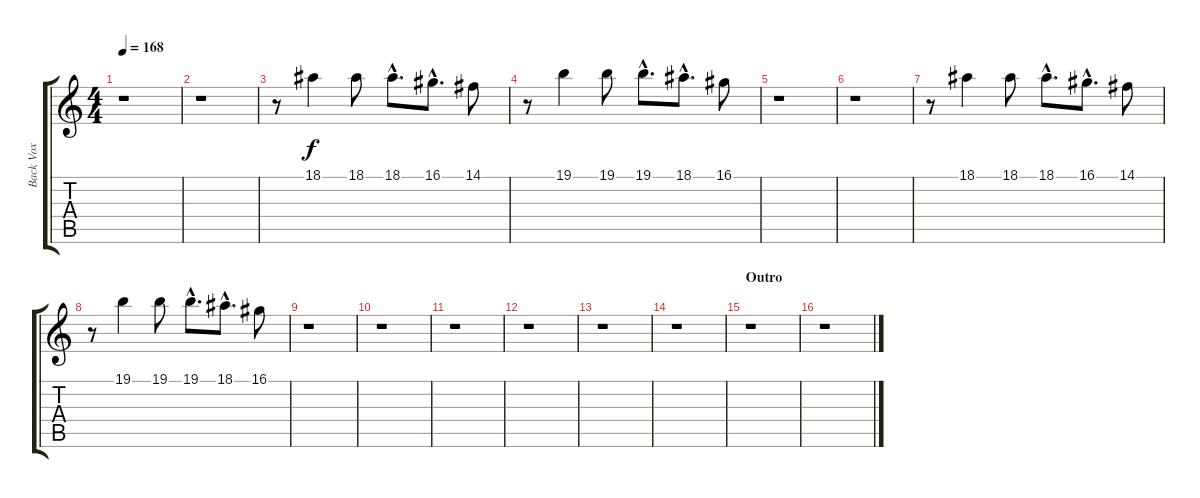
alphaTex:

\track ("Back Vox" "Back Vox") {instrument synthvoice}
\staff {score tabs}
\tuning (E4 B3 G3 D3 A2 E2) {hide}
\ts (4 4)
\tempo 168
\clef g2
\ks c
r.1{dy f} |
r.1 |
r.8 18.1.4 18.1.8 18.1{hac}.8{d} 16.1{hac}.8{d} 14.1.8 |
r.8 19.1.4 19.1.8 19.1{hac}.8{d} 18.1{hac}.8{d} 16.1.8 |
r.1 |
r.1 |
r.8 18.1.4 18.1.8 18.1{hac}.8{d} 16.1{hac}.8{d} 14.1.8 |
r.8 19.1.4 19.1.8 19.1{hac}.8{d} 18.1{hac}.8{d} 16.1.8 |
r.1 |
r.1 |
r.1 |
r.1 |
r.1 |
r.1 |
\section ("" "Outro")
r.1 |
r.1
